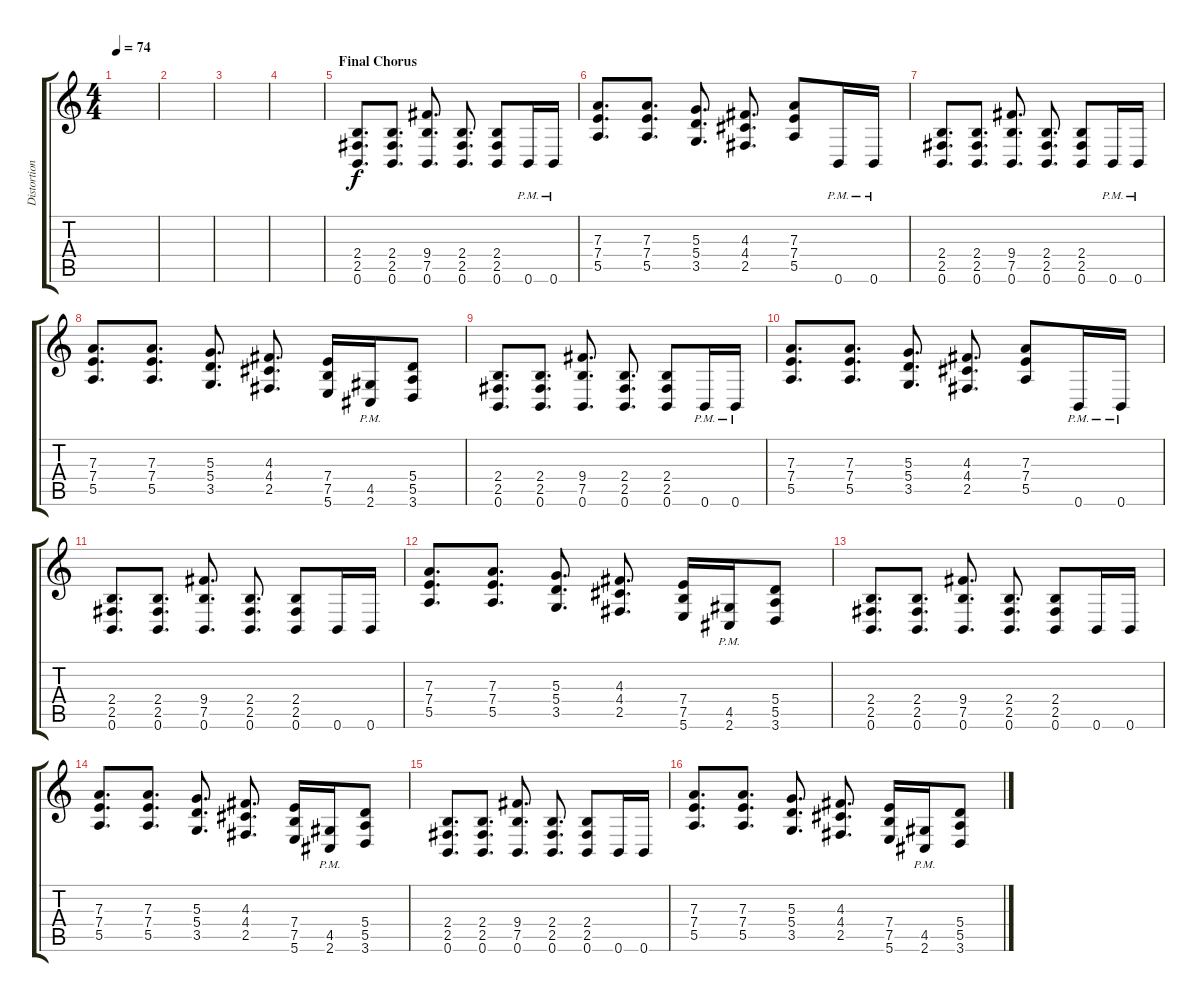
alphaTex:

\track ("Distortion" "Distortion") {instrument distortionguitar}
\staff {score tabs}
\tuning (B3 Gb3 D3 A2 E2 B1) {hide}
\ts (4 4)
\tempo 74
\clef g2
\ks c
|
|
|
|
\section ("" "Final Chorus")
(2.4 2.5 0.6).8{d} (2.4 2.5 0.6).8{d} (9.4 7.5 0.6).8{d} (2.4 2.5 0.6).8{d} (2.4 2.5 0.6).8 0.6{pm}.16 0.6{pm}.16 |
(7.3 7.4 5.5).8{d} (7.3 7.4 5.5).8{d} (5.3 5.4 3.5).8{d} (4.3 4.4 2.5).8{d} (7.3 7.4 5.5).8 0.6{pm}.16 0.6{pm}.16 |
(2.4 2.5 0.6).8{d} (2.4 2.5 0.6).8{d} (9.4 7.5 0.6).8{d} (2.4 2.5 0.6).8{d} (2.4 2.5 0.6).8 0.6{pm}.16 0.6{pm}.16 |
(7.3 7.4 5.5).8{d} (7.3 7.4 5.5).8{d} (5.3 5.4 3.5).8{d} (4.3 4.4 2.5).8{d} (7.4 7.5 5.6).16 (4.5{pm} 2.6{pm}).16 (5.4 5.5 3.6).8 |
(2.4 2.5 0.6).8{d} (2.4 2.5 0.6).8{d} (9.4 7.5 0.6).8{d} (2.4 2.5 0.6).8{d} (2.4 2.5 0.6).8 0.6{pm}.16 0.6{pm}.16 |
(7.3 7.4 5.5).8{d} (7.3 7.4 5.5).8{d} (5.3 5.4 3.5).8{d} (4.3 4.4 2.5).8{d} (7.3 7.4 5.5).8 0.6{pm}.16 0.6{pm}.16 |
(2.4 2.5 0.6).8{d} (2.4 2.5 0.6).8{d} (9.4 7.5 0.6).8{d} (2.4 2.5 0.6).8{d} (2.4 2.5 0.6).8 0.6.16 0.6.16 |
(7.3 7.4 5.5).8{d} (7.3 7.4 5.5).8{d} (5.3 5.4 3.5).8{d} (4.3 4.4 2.5).8{d} (7.4 7.5 5.6).16 (4.5{pm} 2.6{pm}).16 (5.4 5.5 3.6).8 |
(2.4 2.5 0.6).8{d} (2.4 2.5 0.6).8{d} (9.4 7.5 0.6).8{d} (2.4 2.5 0.6).8{d} (2.4 2.5 0.6).8 0.6.16 0.6.16 |
(7.3 7.4 5.5).8{d} (7.3 7.4 5.5).8{d} (5.3 5.4 3.5).8{d} (4.3 4.4 2.5).8{d} (7.4 7.5 5.6).16 (4.5{pm} 2.6{pm}).16 (5.4 5.5 3.6).8 |
(2.4 2.5 0.6).8{d} (2.4 2.5 0.6).8{d} (9.4 7.5 0.6).8{d} (2.4 2.5 0.6).8{d} (2.4 2.5 0.6).8 0.6.16 0.6.16 |
(7.3 7.4 5.5).8{d} (7.3 7.4 5.5).8{d} (5.3 5.4 3.5).8{d} (4.3 4.4 2.5).8{d} (7.4 7.5 5.6).16 (4.5{pm} 2.6{pm}).16 (5.4 5.5 3.6).8
